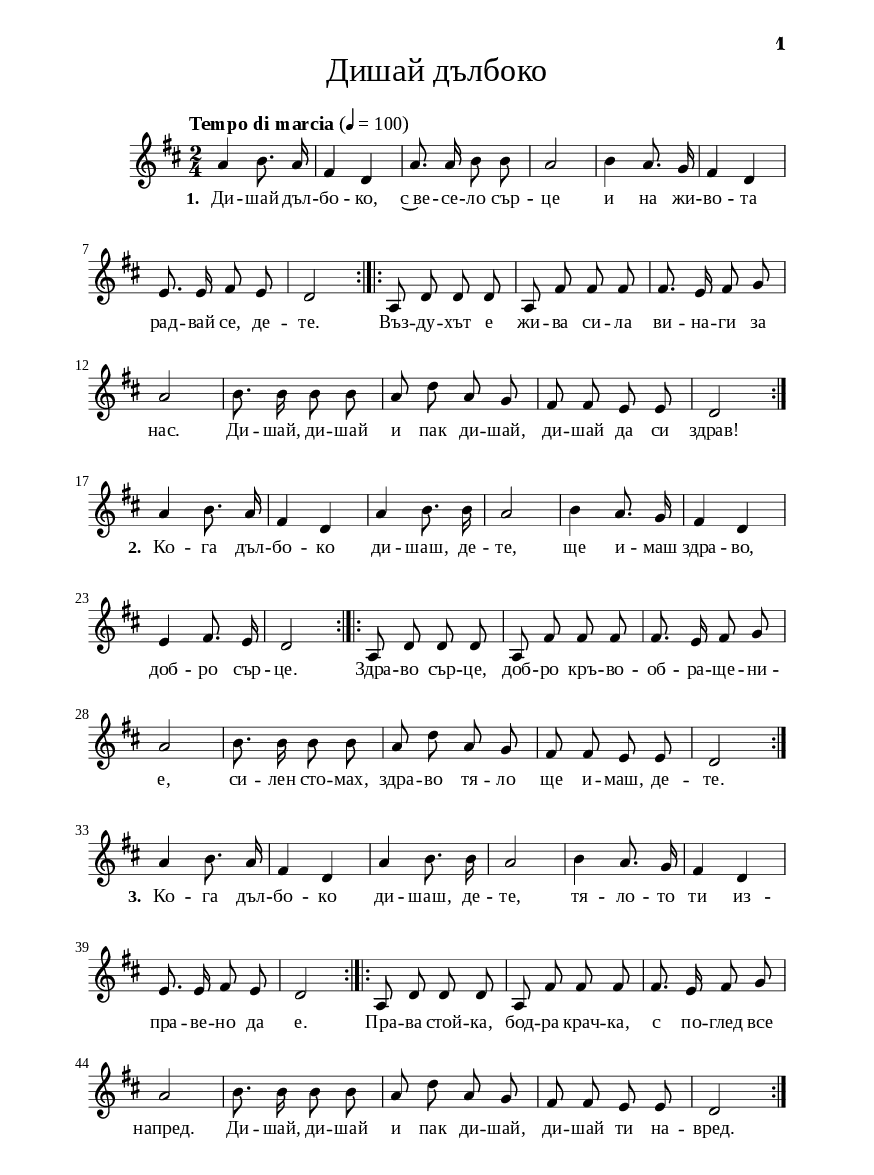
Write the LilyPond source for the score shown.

\version "2.24.4"

\include "include/globals.ily"
\bookpart {
  \label #'ref063
  \tocItem \markup "Дишай дълбоко"
  \include "include/bookpart-paper.ily"
  \score {
    \include "include/score-layout.ily"

    \new Voice = "mainVoice" \absolute  {
      \clef treble
      \key d \major
      \time 2/4
      \tempoFunc "Tempo di marcia" 4 "100"
      \autoBeamOff

      a'4 b'8. a'16 | fis'4 d' | a'8. a'16 b'8 b' | a'2 b'4 a'8. g'16 | fis'4 d' | \break
      e'8. e'16 fis'8 e' | d'2 \bar ":|.|:" |
      a8 d' d' d' | a8 fis' fis' fis' | fis'8. e'16 fis'8 g' | \break  a'2 |
      b'8. b'16 b'8 b' | a'8 d'' a' g' |  fis'8 fis'8 e'8 e'8|  d'2 \bar ":|." \break |

      a'4 b'8. a'16 | fis'4 d' | a'4 b'8. b'16 | a'2 b'4 a'8. g'16 | fis'4 d' | \break
      e'4 fis'8. e'16 | d'2 \bar ":|.|:" |
      a8 d' d' d' | a8 fis' fis' fis' | fis'8. e'16 fis'8 g' | \break  a'2 |
      b'8. b'16 b'8 b' | a'8 d'' a' g' |  fis'8 fis'8 e'8 e'8|  d'2 \bar ":|." \break |

      a'4 b'8. a'16 | fis'4 d' | a'4 b'8. b'16 | a'2 b'4 a'8. g'16 | fis'4 d' | \break
      e'8. e'16 fis'8 e'| d'2 \bar ":|.|:" |
      a8 d' d' d' | a8 fis' fis' fis' | fis'8. e'16 fis'8 g' | \break  a'2 |
      b'8. b'16 b'8 b' | a'8 d'' a' g' |  fis'8 fis'8 e'8 e'8|  d'2 \bar ":|." \break |

    }

    \addlyrics {
      \set stanza = "1. " Ди -- шай дъл -- бо -- ко, с~ве -- се -- ло сър -- це
      и на жи -- во -- та рад -- вай се, де -- те.
      Въз -- ду -- хът е жи -- ва си -- ла ви -- на -- ги за нас.
      Ди -- шай, ди -- шай и пак ди -- шай, ди -- шай да си здрав!

      \set stanza = "2. " Ко -- га дъл -- бо -- ко ди -- шаш, де -- те,

      ще и -- маш здра -- во, доб -- ро сър -- це.

      Здра -- во сър -- це,

      доб -- ро кръ -- во -- об -- ра -- ще -- ни -- е,

      си -- лен сто -- мах, здра -- во тя -- ло

      ще и -- маш, де -- те.


      \set stanza = "3. " Ко -- га дъл  -- бо -- ко ди -- шаш, де -- те,

      тя -- ло -- то ти из -- пра -- ве -- но да е.

      Пра -- ва стой -- ка, бод -- ра крач -- ка,

      с по -- глед все напред.

      Ди -- шай, ди -- шай и пак ди -- шай,

      ди -- шай ти на -- вред.
    }


    \header {
      title = \titleFunc #'ref_desc_1 "Дишай дълбоко" "Dišaj dălboko"
    }

    \midi{}

  } % score

} % bookpart
